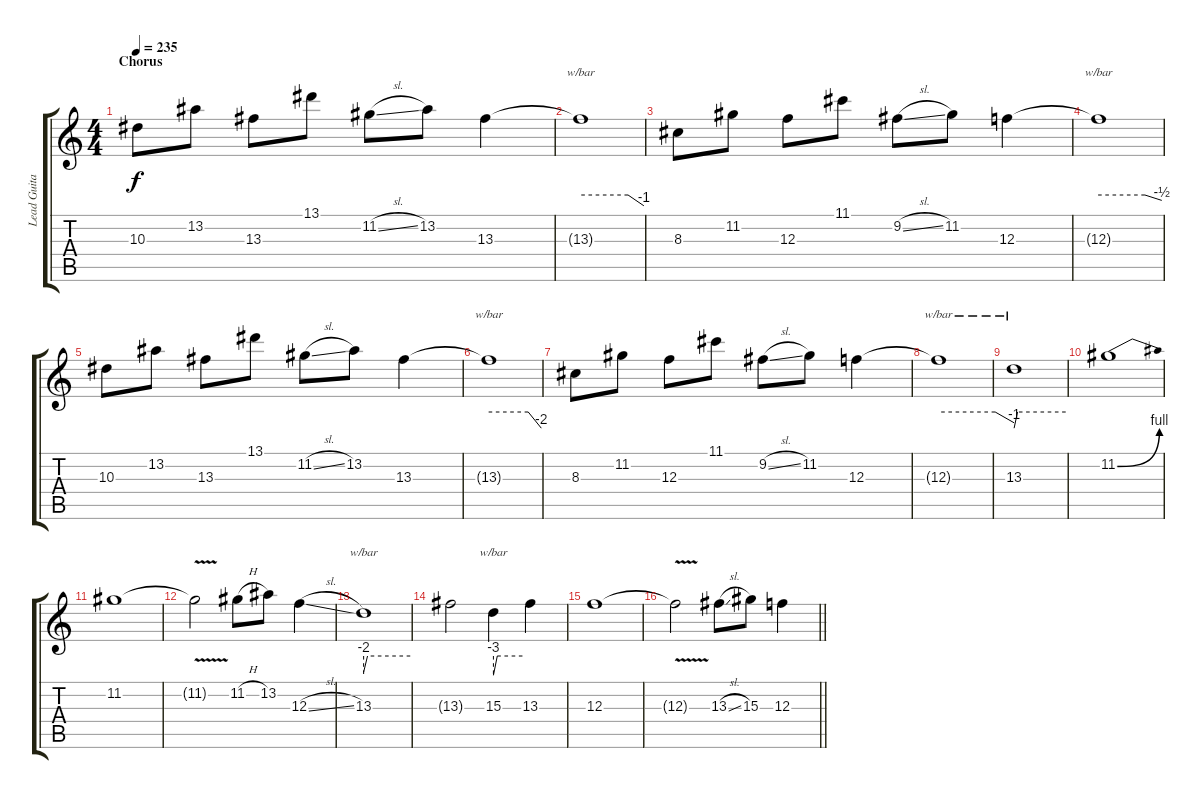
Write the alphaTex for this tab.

\track ("Lead Guitar I" "Lead Guita") {instrument distortionguitar}
\staff {score tabs}
\tuning (D4 A3 F3 C3 G2 C2) {hide}
\ts (4 4)
\section ("" "Chorus")
\tempo 235
\clef g2
\ks c
10.3.8{dy f volume 13 balance 4 instrument distortionguitar} 13.2.8 13.3.8 13.1.8 11.2{sl}.8 13.2.8 13.3.4 |
13.3{t}.1{tbe (custom default 0 0 45 0 60 -4)} |
8.3.8 11.2.8 12.3.8 11.1.8 9.2{sl}.8 11.2.8 12.3.4 |
12.3{t}.1{tbe (custom default 0 0 44 0 60 -2)} |
10.3.8 13.2.8 13.3.8 13.1.8 11.2{sl}.8 13.2.8 13.3.4 |
13.3{t}.1{tbe (custom default 0 0 45 0 60 -8)} |
8.3.8 11.2.8 12.3.8 11.1.8 9.2{sl}.8 11.2.8 12.3.4 |
12.3{t}.1{tbe (custom default 0 0 45 0 60 -4)} |
13.3.1{tbe (custom default 0 -8 4 0 60 0)} |
11.2{be (bend 0 0 60 4)}.1 |
11.2.1 |
11.2{v t}.2 11.2{h}.8 13.2.8 12.3{sl}.4 |
13.3.1{tbe (custom default 0 -8 5 0 60 0)} |
13.3{t}.2 15.3.4{tbe (custom default 0 -12 8 0 60 0)} 13.3.4 |
12.3.1 |
\barLineRight lightlight
12.3{v t}.2 13.3{sl}.8 15.3.8 12.3.4
